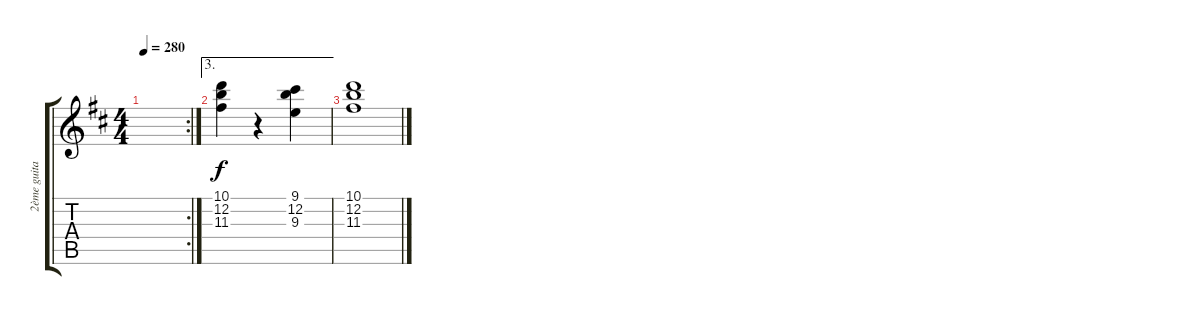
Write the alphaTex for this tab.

\track ("2ème guitare" "2ème guita") {instrument electricguitarjazz}
\staff {score tabs}
\tuning (E4 B3 G3 D3 A2 E2) {hide}
\rc 2
\ts (4 4)
\tempo 280
\clef g2
\ks bminor
|
\ae 3
(10.1 12.2 11.3).4 r.4 (9.1 12.2 9.3).4 |
(10.1 12.2 11.3).1
